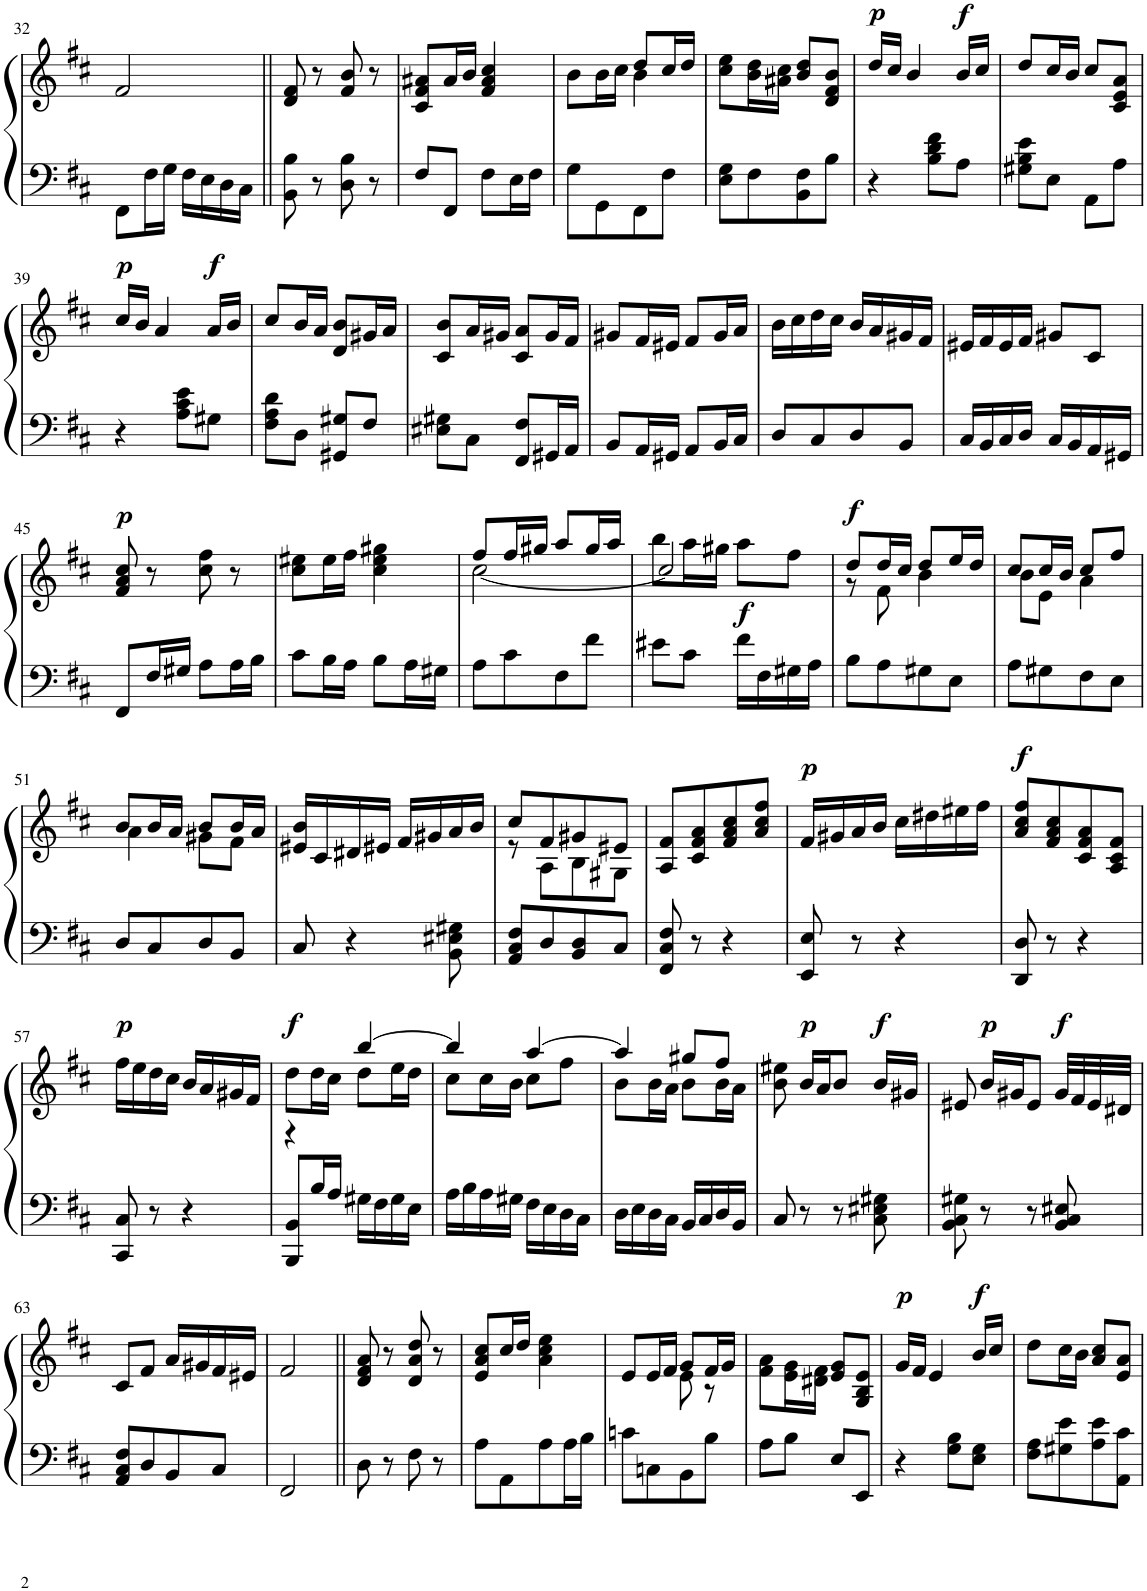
**kern	**kern	**dynam
*part1	*part1	*part1
*staff2	*staff1	*staff1/2
*I"Csembaló	*	*
*I'Csem.	*	*
!!LO:PB:g=z
*clefF4	*clefG2	*
*k[f#c#]	*k[f#c#]	*
*M2/4	*M2/4	*
=32	=32	=32
8FF#\L	2f#/	.
16F#\L	.	.
16G\JJ	.	.
16F#\LL	.	.
16E\	.	.
16D\	.	.
16C#\JJ	.	.
=33||	=33||	=33||
8BB\ 8B\	8d/ 8f#/	.
8r	8r	.
8D\ 8B\	8f#/ 8b/	.
8r	8r	.
=34	=34	=34
8F#/L	8c#/ 8f#/ 8a#X/L	.
8FF#/J	16a#/L	.
.	16b/JJ	.
8F#\L	4f#/ 4a#/ 4cc#/	.
16E\L	.	.
16F#\JJ	.	.
=35	=35	=35
*	*^	*
8G\L	8b\L	4ryy	.
8GG\	16b\L	.	.
.	16cc#\JJ	.	.
8FF#\	8dd/L	4b\	.
8F#\J	16cc#/L	.	.
.	16dd/JJ	.	.
*	*v	*v	*
=36	=36	=36
8E\ 8G\L	8cc#\ 8ee\L	.
8F#\	16b\ 16dd\L	.
.	16a#X\ 16cc#\JJ	.
8BB\ 8F#\	8b/ 8dd/L	.
8B\J	8d/ 8f#/ 8b/J	.
=37	=37	=37
!	!	!LO:DY:a
4r	16dd/LL	p
.	16cc#/JJ	.
.	4b/	.
8B\ 8d\ 8f#\L	.	.
!	!	!LO:DY:a
8A\J	16b/LL	f
.	16cc#/JJ	.
=38	=38	=38
8G#X\ 8B\ 8e\L	8dd/L	.
8E\J	16cc#/L	.
.	16b/JJ	.
8AA\L	8cc#/L	.
8A\J	8c#/ 8e/ 8a/J	.
!!LO:LB:g=z
=39	=39	=39
!	!	!LO:DY:a
4r	16cc#/LL	p
.	16b/JJ	.
.	4a/	.
8A\ 8c#\ 8e\L	.	.
!	!	!LO:DY:a
8G#X\J	16a/LL	f
.	16b/JJ	.
=40	=40	=40
8F#\ 8A\ 8d\L	8cc#/L	.
8D\J	16b/L	.
.	16a/JJ	.
8GG#X/ 8G#X/L	8d/ 8b/L	.
8F#/J	16g#X/L	.
.	16a/JJ	.
=41	=41	=41
8E#X\ 8G#X\L	8c#/ 8b/L	.
8C#\J	16a/L	.
.	16g#X/JJ	.
8FF#/ 8F#/L	8c#/ 8a/L	.
16GG#X/L	16g#/L	.
16AA/JJ	16f#/JJ	.
=42	=42	=42
8BB/L	8g#X/L	.
16AA/L	16f#/L	.
16GG#X/JJ	16e#X/JJ	.
8AA/L	8f#/L	.
16BB/L	16g#/L	.
16C#/JJ	16a/JJ	.
=43	=43	=43
8D/L	16b\LL	.
.	16cc#\	.
8C#/	16dd\	.
.	16cc#\JJ	.
8D/	16b/LL	.
.	16a/	.
8BB/J	16g#X/	.
.	16f#/JJ	.
=44	=44	=44
16C#/LL	16e#X/LL	.
16BB/	16f#/	.
16C#/	16e#/	.
16D/JJ	16f#/JJ	.
16C#/LL	8g#X/L	.
16BB/	.	.
16AA/	8c#/J	.
16GG#X/JJ	.	.
!!LO:LB:g=z
=45	=45	=45
!	!	!LO:DY:a
8FF#/L	8f#/ 8a/ 8cc#/	p
16F#/L	8r	.
16G#X/JJ	.	.
8A\L	8cc#\ 8ff#\	.
16A\L	8r	.
16B\JJ	.	.
=46	=46	=46
8c#\L	8cc#\ 8ee#X\L	.
16B\L	16ee#\L	.
16A\JJ	16ff#\JJ	.
8B\L	4cc#\ 4ee#\ 4gg#X\	.
16A\L	.	.
16G#X\JJ	.	.
=47	=47	=47
*	*^	*
8A\L	[<2cc#\	8ff#/L	.
8c#\	.	16ff#/L	.
.	.	16gg#X/JJ	.
8F#\	.	8aa/L	.
8f#\J	.	16gg#/L	.
.	.	16aa/JJ	.
=48	=48	=48	=48
8e#X\L	2cc#/]	8bb\L	.
8c#\J	.	16aa\L	.
.	.	16gg#X\JJ	.
!	!	!	!LO:DY:a=2
16f#\LL	.	8aa\L	f
16F#\	.	.	.
16G#X\	.	8ff#\J	.
16A\JJ	.	.	.
=49	=49	=49	=49
!	!	!	!LO:DY:a
8B\L	8dd/L	8r	f
8A\	16dd/L	8f#\	.
.	16cc#/JJ	.	.
8G#X\	8dd/L	4b\	.
8E\J	16ee/L	.	.
.	16dd/JJ	.	.
=50	=50	=50	=50
8A\L	8cc#/L	8b\L	.
8G#X\	16cc#/L	8e\J	.
.	16b/JJ	.	.
8F#\	8cc#/L	4a\	.
8E\J	8ff#/J	.	.
!!LO:LB:g=z	!!
=51	=51	=51	=51
8D/L	8b/L	4a\	.
8C#/	16b/L	.	.
.	16a/JJ	.	.
8D/	8b/L	8g#X\L	.
8BB/J	16b/L	8f#\J	.
.	16a/JJ	.	.
*	*v	*v	*
=52	=52	=52
8C#/	16e#X/ 16b/LL	.
.	16c#/	.
4r	16d#X/	.
.	16e#X/JJ	.
.	16f#/LL	.
.	16g#X/	.
8BB\ 8E#X\ 8G#X\	16a/	.
.	16b/JJ	.
=53	=53	=53
*	*^	*
8AA/ 8C#/ 8F#/L	8cc#/L	8r	.
8D/	8f#/	8A\L	.
8BB/ 8D/	8g#X/	8B\	.
8C#/J	8e#X/J	8G#X\J	.
*	*v	*v	*
=54	=54	=54
8FF#/ 8C#/ 8F#/	8A/ 8f#/L	.
8r	8c#/ 8f#/ 8a/	.
4r	8f#/ 8a/ 8cc#/	.
.	8a/ 8cc#/ 8ff#/J	.
=55	=55	=55
!	!	!LO:DY:a
8EE/ 8E/	16f#/LL	p
.	16g#X/	.
8r	16a/	.
.	16b/JJ	.
4r	16cc#\LL	.
.	16dd#X\	.
.	16ee#X\	.
.	16ff#\JJ	.
=56	=56	=56
!	!	!LO:DY:a
8DD/ 8D/	8a/ 8cc#/ 8ff#/L	f
8r	8f#/ 8a/ 8cc#/	.
4r	8c#/ 8f#/ 8a/	.
.	8A/ 8c#/ 8f#/J	.
!!LO:LB:g=z
=57	=57	=57
!	!	!LO:DY:a
8CC#/ 8C#/	16ff#\LL	p
.	16ee\	.
8r	16dd\	.
.	16cc#\JJ	.
4r	16b/LL	.
.	16a/	.
.	16g#X/	.
.	16f#/JJ	.
=58	=58	=58
*	*^	*
!	!	!	!LO:DY:a
8BBB/ 8BB/L	8dd\L	4r	f
16B/L	16dd\L	.	.
16A/JJ	16cc#\JJ	.	.
16G#X\LL	8dd\L	[4bb/	.
16F#\	.	.	.
16G#\	16ee\L	.	.
16E\JJ	16dd\JJ	.	.
=59	=59	=59	=59
16A\LL	8cc#\L	4bb/]	.
16B\	.	.	.
16A\	16cc#\L	.	.
16G#X\JJ	16b\JJ	.	.
16F#\LL	8cc#\L	[4aa/	.
16E\	.	.	.
16D\	8ff#\J	.	.
16C#\JJ	.	.	.
=60	=60	=60	=60
16D\LL	8b\L	4aa/]	.
16E\	.	.	.
16D\	16b\L	.	.
16C#\JJ	16a\JJ	.	.
16BB/LL	8b\L	8gg#X/L	.
16C#/	.	.	.
16D/	16b\L	8ff#/J	.
16BB/JJ	16a\JJ	.	.
*	*v	*v	*
=61	=61	=61
8C#/	8b\ 8ee#X\	.
!	!	!LO:DY:a
8r	16b/LL	p
.	16a/J	.
8r	8b/J	.
!	!	!LO:DY:a
8C#\ 8E#X\ 8G#X\	16b/LL	f
.	16g#X/JJ	.
=62	=62	=62
8BB\ 8C#\ 8G#X\	8e#X/	.
!	!	!LO:DY:a
8r	16b/LL	p
.	16g#X/J	.
8r	8e#/J	.
!	!	!LO:DY:a
8BB/ 8C#/ 8E#X/	32g#/LLL	f
.	32f#/	.
.	32e#/	.
.	32d#X/JJJ	.
!!LO:LB:g=z
=63	=63	=63
8AA/ 8C#/ 8F#/L	8c#/L	.
8D/	8f#/J	.
8BB/	16a/LL	.
.	16g#X/	.
8C#/J	16f#/	.
.	16e#X/JJ	.
=64	=64	=64
2FF#/	2f#/	.
=65||	=65||	=65||
8D\	8d/ 8f#/ 8a/	.
8r	8r	.
8F#\	8d/ 8a/ 8dd/	.
8r	8r	.
=66	=66	=66
8A\L	8e/ 8a/ 8cc#/L	.
8AA\	16cc#/L	.
.	16dd/JJ	.
8A\	4a\ 4cc#\ 4ee\	.
16A\L	.	.
16B\JJ	.	.
=67	=67	=67
*	*^	*
8cn\L	8e/L	4ryy	.
8Cn\	16e/L	.	.
.	16f#/JJ	.	.
8BB\	8g/L	8e\	.
8B\J	16f#/L	8r	.
.	16g/JJ	.	.
*	*v	*v	*
=68	=68	=68
8A\L	8f#\ 8a\L	.
8B\J	16e\ 16g\L	.
.	16d#X\ 16f#\JJ	.
8E/L	8e/ 8g/L	.
8EE/J	8G/ 8B/ 8e/J	.
=69	=69	=69
!	!	!LO:DY:a
4r	16g/LL	p
.	16f#/JJ	.
.	4e/	.
8G\ 8B\L	.	.
!	!	!LO:DY:a
8E\ 8G\J	16b/LL	f
.	16cc#/JJ	.
=70	=70	=70
8F#\ 8A\L	8dd\L	.
8G#X\ 8e\	16cc#\L	.
.	16b\JJ	.
8A\ 8e\	8a/ 8cc#/L	.
8AA\ 8c#\J	8e/ 8a/J	.
=	=	=
*-	*-	*-
